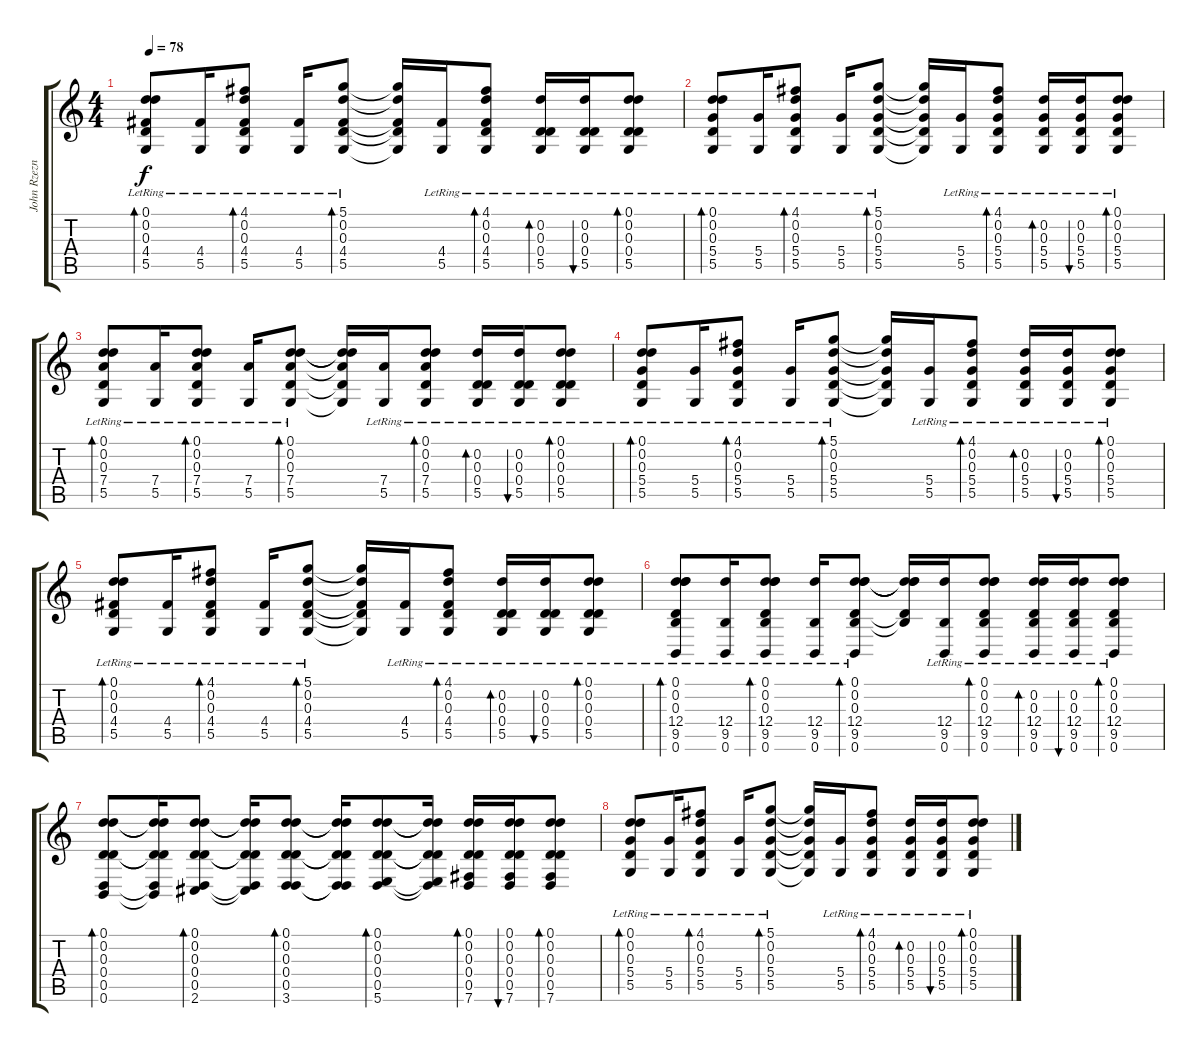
\track ("John Rzeznik (Ac. Guitar)" "John Rzezn") {instrument acousticguitarsteel}
\staff {score tabs}
\tuning (D4 D4 D3 D3 D2 B1) {hide}
\ts (4 4)
\tempo 78
\clef g2
\ks c
(0.1{lr} 0.2{lr} 0.3{lr} 4.4{lr} 5.5{lr}).8{bd 30 dy f} (4.4{lr} 5.5{lr}).16 (4.1{lr} 0.2{lr} 0.3{lr} 4.4{lr} 5.5{lr}).8{bd 30} (4.4{lr} 5.5{lr}).16 (5.1{lr} 0.2{lr} 0.3{lr} 4.4{lr} 5.5{lr}).8{bd 30} (5.1{t} 0.2{t} 0.3{t} 4.4{t} 5.5{t}).16 (4.4{lr} 5.5{lr}).16 (4.1{lr} 0.2{lr} 0.3{lr} 4.4{lr} 5.5{lr}).8{bd 30} (0.2{lr} 0.3{lr} 0.4{lr} 5.5{lr}).16{bd 30} (0.2{lr} 0.3{lr} 0.4{lr} 5.5{lr}).16{bu 30} (0.1{lr} 0.2{lr} 0.3{lr} 0.4{lr} 5.5{lr}).8{bd 30} |
(0.1{lr} 0.2{lr} 0.3{lr} 5.4{lr} 5.5{lr}).8{bd 30} (5.4{lr} 5.5{lr}).16 (4.1{lr} 0.2{lr} 0.3{lr} 5.4{lr} 5.5{lr}).8{bd 30} (5.4{lr} 5.5{lr}).16 (5.1{lr} 0.2{lr} 0.3{lr} 5.4{lr} 5.5{lr}).8{bd 30} (5.1{t} 0.2{t} 0.3{t} 5.4{t} 5.5{t}).16 (5.4{lr} 5.5{lr}).16 (4.1{lr} 0.2{lr} 0.3{lr} 5.4{lr} 5.5{lr}).8{bd 30} (0.2{lr} 0.3{lr} 5.4{lr} 5.5{lr}).16{bd 30} (0.2{lr} 0.3{lr} 5.4{lr} 5.5{lr}).16{bu 30} (0.1{lr} 0.2{lr} 0.3{lr} 5.4{lr} 5.5{lr}).8{bd 30} |
(0.1{lr} 0.2{lr} 0.3{lr} 7.4{lr} 5.5{lr}).8{bd 30} (7.4{lr} 5.5{lr}).16 (0.1{lr} 0.2{lr} 0.3{lr} 7.4{lr} 5.5{lr}).8{bd 30} (7.4{lr} 5.5{lr}).16 (0.1{lr} 0.2{lr} 0.3{lr} 7.4{lr} 5.5{lr}).8{bd 30} (0.1{t} 0.2{t} 0.3{t} 7.4{t} 5.5{t}).16 (7.4{lr} 5.5{lr}).16 (0.1{lr} 0.2{lr} 0.3{lr} 7.4{lr} 5.5{lr}).8{bd 30} (0.2{lr} 0.3{lr} 0.4{lr} 5.5{lr}).16{bd 30} (0.2{lr} 0.3{lr} 0.4{lr} 5.5{lr}).16{bu 30} (0.1{lr} 0.2{lr} 0.3{lr} 0.4{lr} 5.5{lr}).8{bd 30} |
(0.1{lr} 0.2{lr} 0.3{lr} 5.4{lr} 5.5{lr}).8{bd 30} (5.4{lr} 5.5{lr}).16 (4.1{lr} 0.2{lr} 0.3{lr} 5.4{lr} 5.5{lr}).8{bd 30} (5.4{lr} 5.5{lr}).16 (5.1{lr} 0.2{lr} 0.3{lr} 5.4{lr} 5.5{lr}).8{bd 30} (5.1{t} 0.2{t} 0.3{t} 5.4{t} 5.5{t}).16 (5.4{lr} 5.5{lr}).16 (4.1{lr} 0.2{lr} 0.3{lr} 5.4{lr} 5.5{lr}).8{bd 30} (0.2{lr} 0.3{lr} 5.4{lr} 5.5{lr}).16{bd 30} (0.2{lr} 0.3{lr} 5.4{lr} 5.5{lr}).16{bu 30} (0.1{lr} 0.2{lr} 0.3{lr} 5.4{lr} 5.5{lr}).8{bd 30} |
(0.1{lr} 0.2{lr} 0.3{lr} 4.4{lr} 5.5{lr}).8{bd 30} (4.4{lr} 5.5{lr}).16 (4.1{lr} 0.2{lr} 0.3{lr} 4.4{lr} 5.5{lr}).8{bd 30} (4.4{lr} 5.5{lr}).16 (5.1{lr} 0.2{lr} 0.3{lr} 4.4{lr} 5.5{lr}).8{bd 30} (5.1{t} 0.2{t} 0.3{t} 4.4{t} 5.5{t}).16 (4.4{lr} 5.5{lr}).16 (4.1{lr} 0.2{lr} 0.3{lr} 4.4{lr} 5.5{lr}).8{bd 30} (0.2{lr} 0.3{lr} 0.4{lr} 5.5{lr}).16{bd 30} (0.2{lr} 0.3{lr} 0.4{lr} 5.5{lr}).16{bu 30} (0.1{lr} 0.2{lr} 0.3{lr} 0.4{lr} 5.5{lr}).8{bd 30} |
(0.1{lr} 0.2{lr} 0.3{lr} 12.4{lr} 9.5{lr} 0.6).8{bd 30} (12.4{lr} 9.5{lr} 0.6).16 (0.1{lr} 0.2{lr} 0.3{lr} 12.4{lr} 9.5{lr} 0.6).8{bd 30} (12.4{lr} 9.5{lr} 0.6).16 (0.1{lr} 0.2{lr} 0.3{lr} 12.4{lr} 9.5{lr} 0.6).8{bd 30} (0.1{t} 0.2{t} 0.3{t} 12.4{t} 9.5{t}).16 (12.4{lr} 9.5{lr} 0.6).16 (0.1{lr} 0.2{lr} 0.3{lr} 12.4{lr} 9.5{lr} 0.6).8{bd 30} (0.2{lr} 0.3{lr} 12.4{lr} 9.5{lr} 0.6).16{bd 30} (0.2{lr} 0.3{lr} 12.4{lr} 9.5{lr} 0.6).16{bu 30} (0.1{lr} 0.2{lr} 0.3{lr} 12.4{lr} 9.5{lr} 0.6).8{bd 30} |
(0.1 0.2 0.3 0.4 0.5 0.6).8{bd 30} (0.1{t} 0.2{t} 0.3{t} 0.4{t} 0.5{t} 0.6{t}).16 (0.1 0.2 0.3 0.4 0.5 2.6).8{bd 30} (0.1{t} 0.2{t} 0.3{t} 0.4{t} 0.5{t} 2.6{t}).16 (0.1 0.2 0.3 0.4 0.5 3.6).8{bd 30} (0.1{t} 0.2{t} 0.3{t} 0.4{t} 0.5{t} 3.6{t}).16 (0.1 0.2 0.3 0.4 0.5 5.6).8{bd 30} (0.1{t} 0.2{t} 0.3{t} 0.4{t} 0.5{t} 5.6{t}).16 (0.1 0.2 0.3 0.4 0.5 7.6).16{bd 30} (0.1 0.2 0.3 0.4 0.5 7.6).16{bu 30} (0.1 0.2 0.3 0.4 0.5 7.6).8{bd 30} |
(0.1{lr} 0.2{lr} 0.3{lr} 5.4{lr} 5.5{lr}).8{bd 30} (5.4{lr} 5.5{lr}).16 (4.1{lr} 0.2{lr} 0.3{lr} 5.4{lr} 5.5{lr}).8{bd 30} (5.4{lr} 5.5{lr}).16 (5.1{lr} 0.2{lr} 0.3{lr} 5.4{lr} 5.5{lr}).8{bd 30} (5.1{t} 0.2{t} 0.3{t} 5.4{t} 5.5{t}).16 (5.4{lr} 5.5{lr}).16 (4.1{lr} 0.2{lr} 0.3{lr} 5.4{lr} 5.5{lr}).8{bd 30} (0.2{lr} 0.3{lr} 5.4{lr} 5.5{lr}).16{bd 30} (0.2{lr} 0.3{lr} 5.4{lr} 5.5{lr}).16{bu 30} (0.1{lr} 0.2{lr} 0.3{lr} 5.4{lr} 5.5{lr}).8{bd 30}
